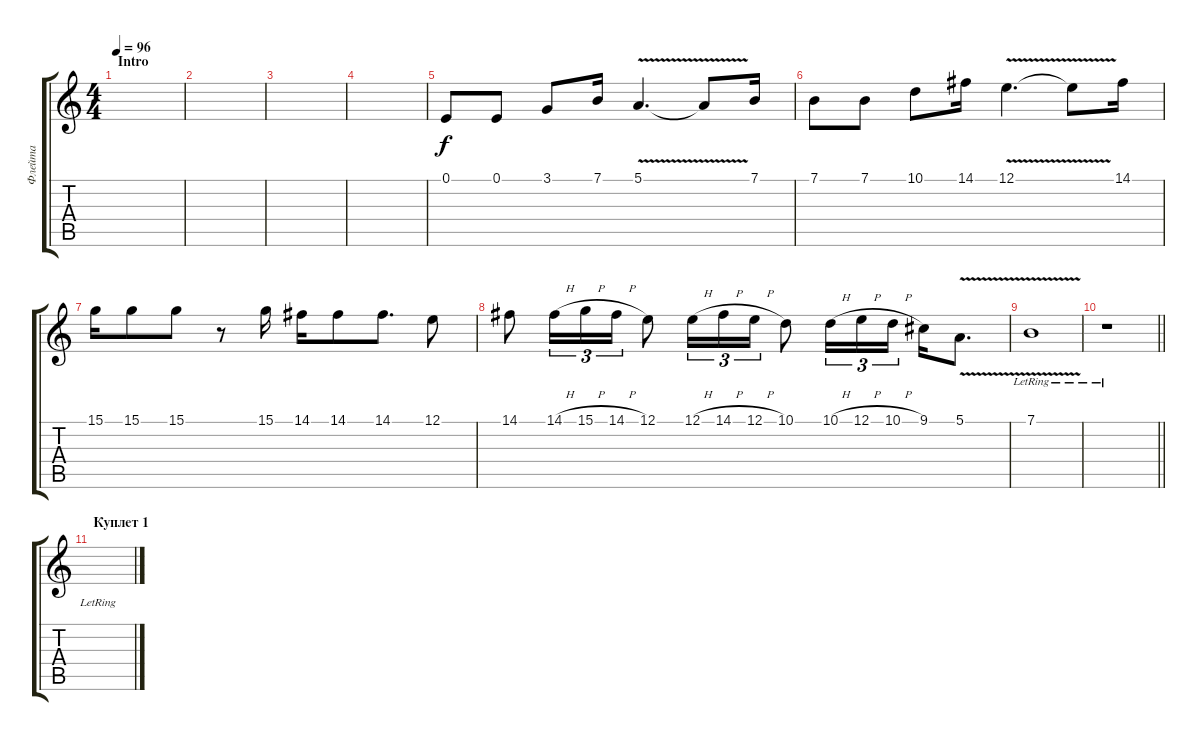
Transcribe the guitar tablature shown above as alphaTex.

\track ("Флейта" "Флейта") {instrument piccolo}
\staff {score tabs}
\tuning (E4 B3 G3 D3 A2 E2) {hide}
\ts (4 4)
\section ("" "Intro")
\tempo 96
\clef g2
\ks c
|
|
|
|
0.1.8 0.1.8 3.1.8 7.1.16 5.1{v}.4{d} 5.1{t}.8 7.1.16 |
7.1.8 7.1.8 10.1.8 14.1.16 12.1{v}.4{d} 12.1{t}.8 14.1.16 |
15.1.16 15.1.8 15.1.8 r.8 15.1.16 14.1.16 14.1.8 14.1.8{d} 12.1.8 |
14.1.8 14.1{h}.16{tu (3 2)} 15.1{h}.16{tu (3 2)} 14.1{h}.16{tu (3 2)} 12.1.8 12.1{h}.16{tu (3 2)} 14.1{h}.16{tu (3 2)} 12.1{h}.16{tu (3 2)} 10.1.8 10.1{h}.16{tu (3 2)} 12.1{h}.16{tu (3 2)} 10.1{h}.16{tu (3 2)} 9.1.16 5.1{v}.8{d} |
7.1{v lr}.1 |
\barLineRight lightlight
r.1 |
\section ("" "Куплет 1")
